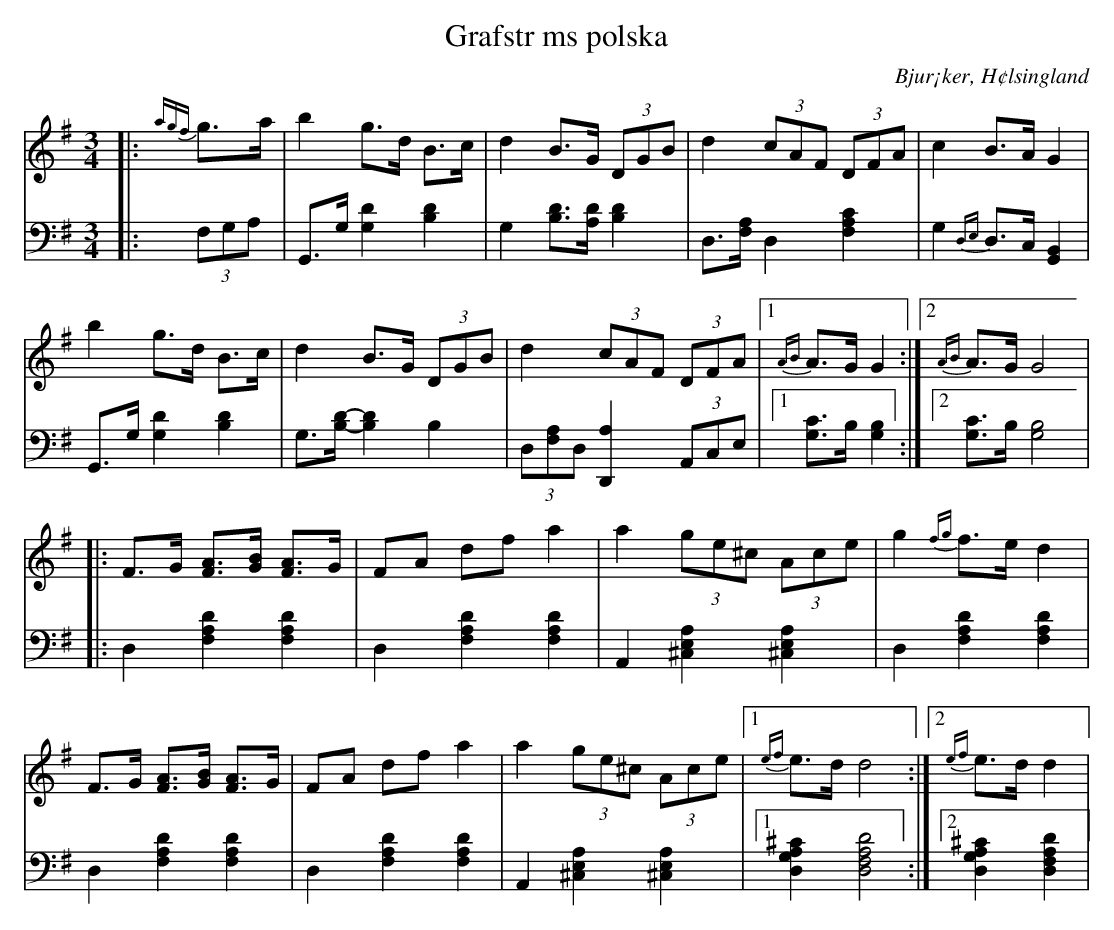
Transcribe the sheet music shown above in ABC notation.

X:1
T: Grafstr ms polska
O: Bjur¡ker, H¢lsingland
M: 3/4
L: 1/8
K: G
V:1
V:2
V: 1
|:{agf}g>a|b2 g>d B>c|d2 B>G (3DGB|d2 (3cAF (3DFA|c2 B>A G2|
b2 g>d B>c|d2 B>G (3DGB|d2 (3cAF (3DFA|1 {AB}A>G G2:|2 {AB}A>G G4|
|:F>G [FA]>[GB] [FA]>G |FA df a2 |a2 (3ge^c (3Ace |g2 {fg}f>e d2 |
F>G [FA]>[GB] [FA]>G |FA df a2 |a2 (3ge^c (3Ace |1 {ef}e>d d4:|2 {ef}e>d d2|
V:2 clef=bass
|:(3F,G,A, | G,,>G, [G,2D2] [B,2D2]|G,2 [B,D]>[A,D] [B,D]2|D,>[F,A,] D,2 [F,2A,2C2]| G,2 {D,E,}D,>C, [G,,2B,,2]|
 G,,>G, [G,2D2] [B,2D2]|G,>[B,D]-[B,2D2] B,2|(3D,[F,A,]D, [D,,2A,2] (3A,,C,E,|1 [G,C]>B, [G,2B,2]:|2 [G,C]>B, [G,4B,4]|
|:D,2 [F,2A,2D2] [F,2A,2D2]|D,2 [F,2A,2D2] [F,2A,2D2]| A,,2 [^C,2E,2A,2] [^C,2E,2A,2]|D,2 [F,2A,2D2] [F,2A,2D2] |
D,2 [F,2A,2D2] [F,2A,2D2] | D,2 [F,2A,2D2] [F,2A,2D2] | A,,2 [^C,2E,2A,2] [^C,2E,2A,2]|1 [D,2G,2A,2^C2] [D,4F,4A,4D4]:|2 [D,2G,2A,2^C2] [D,2F,2A,2D2]|
